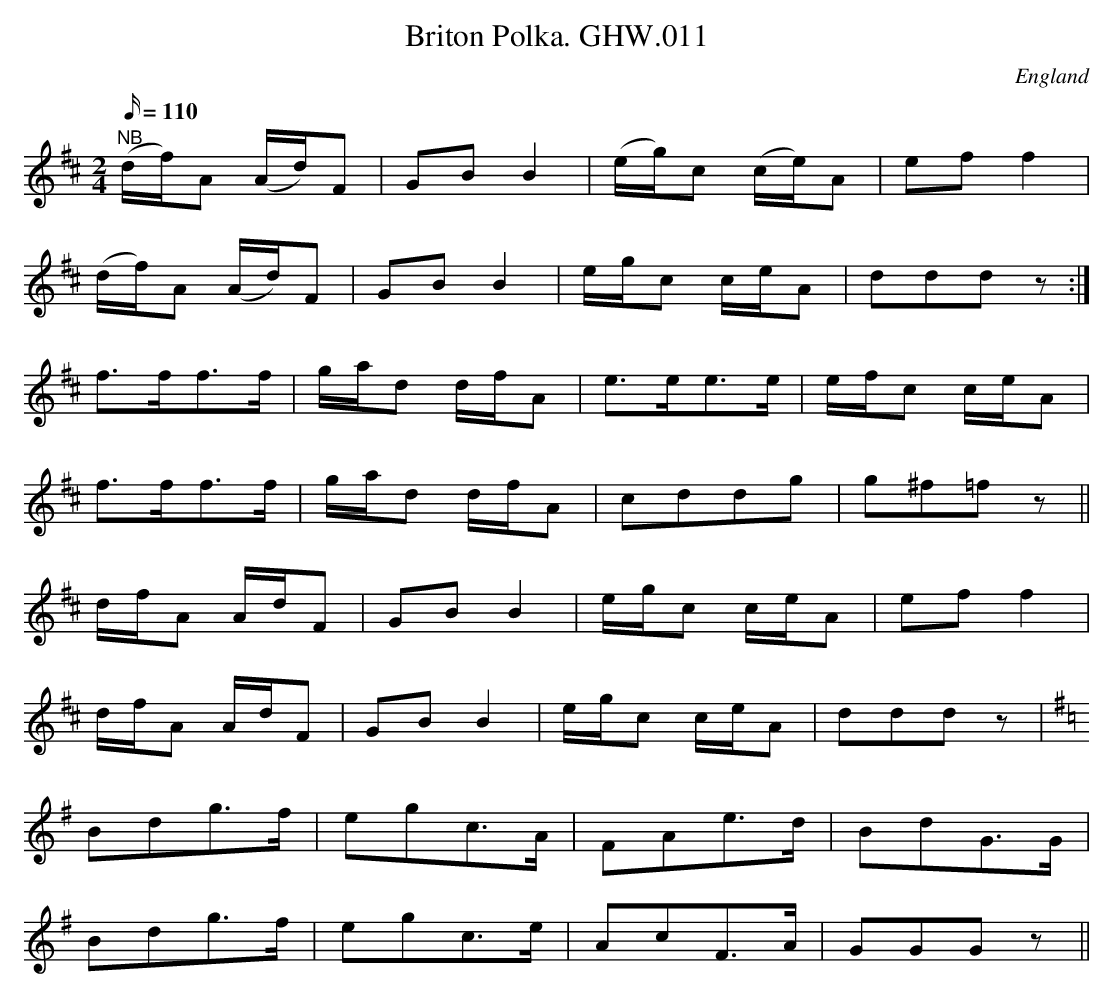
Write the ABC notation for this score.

X:1
T:Briton Polka. GHW.011
M:2/4
L:1/16
Q:110
O:England
K:D
"NB"(df)A2 (Ad)F2|G2B2 B4|(eg)c2 (ce)A2|e2f2 f4|!
(df)A2 (Ad)F2|G2B2 B4|egc2 ceA2|d2d2d2 z2:|!
f3ff3f|gad2 dfA2|e3ee3e|efc2 ceA2|!
f3ff3f|gad2 dfA2|c2d2d2g2|g2^f2=f2z2||!
dfA2 AdF2|G2B2 B4|egc2 ceA2|e2f2 f4|!
dfA2 AdF2|G2B2 B4|egc2 ceA2|d2d2d2 z2|!
K:G
B2d2g3f|e2g2c3A|F2A2e3d|B2d2G3G|!
B2d2g3f|e2g2c3e|A2c2F3A|G2G2G2 z2||
